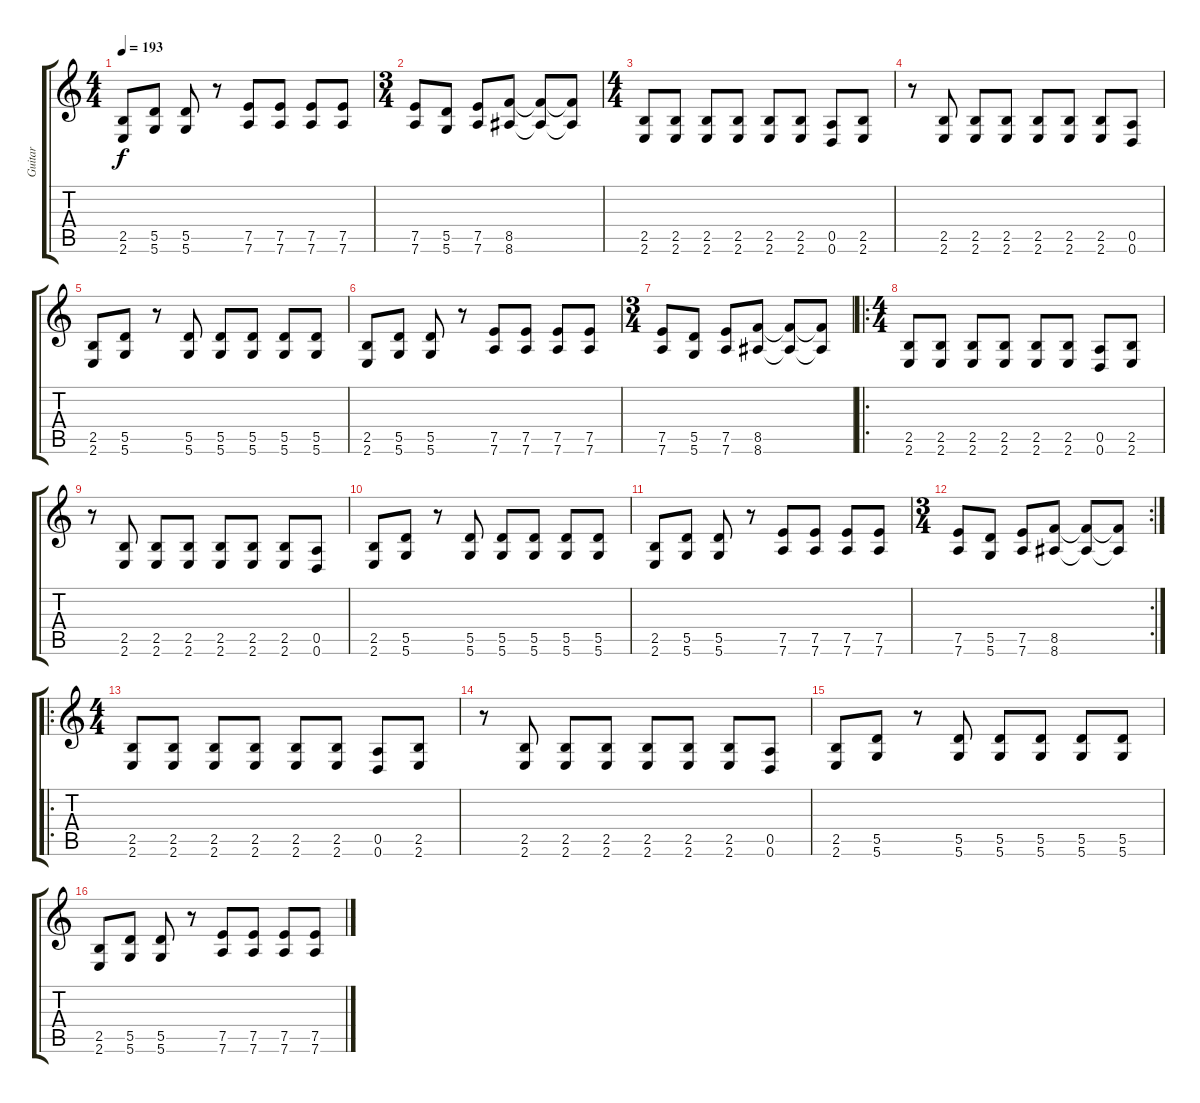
\track ("Guitar" "Guitar") {instrument distortionguitar}
\staff {score tabs}
\tuning (E4 B3 G3 D3 A2 D2) {hide}
\ts (4 4)
\tempo 193
\clef g2
\ks c
(2.5 2.6).8{dy f} (5.5 5.6).8 (5.5 5.6).8 r.8 (7.5 7.6).8 (7.5 7.6).8 (7.5 7.6).8 (7.5 7.6).8 |
\ts (3 4)
(7.5 7.6).8 (5.5 5.6).8 (7.5 7.6).8 (8.5 8.6).8 (8.5{t} 8.6{t}).8 (8.5{t} 8.6{t}).8 |
\ts (4 4)
(2.5 2.6).8{volume 16 instrument distortionguitar} (2.5 2.6).8 (2.5 2.6).8 (2.5 2.6).8 (2.5 2.6).8 (2.5 2.6).8 (0.5 0.6).8 (2.5 2.6).8 |
r.8 (2.5 2.6).8 (2.5 2.6).8 (2.5 2.6).8 (2.5 2.6).8 (2.5 2.6).8 (2.5 2.6).8 (0.5 0.6).8 |
(2.5 2.6).8 (5.5 5.6).8 r.8 (5.5 5.6).8 (5.5 5.6).8 (5.5 5.6).8 (5.5 5.6).8 (5.5 5.6).8 |
(2.5 2.6).8 (5.5 5.6).8 (5.5 5.6).8 r.8 (7.5 7.6).8 (7.5 7.6).8 (7.5 7.6).8 (7.5 7.6).8 |
\ts (3 4)
(7.5 7.6).8 (5.5 5.6).8 (7.5 7.6).8 (8.5 8.6).8 (8.5{t} 8.6{t}).8 (8.5{t} 8.6{t}).8 |
\ro
\ts (4 4)
(2.5 2.6).8{volume 16 instrument electricguitarmuted} (2.5 2.6).8 (2.5 2.6).8 (2.5 2.6).8 (2.5 2.6).8 (2.5 2.6).8 (0.5 0.6).8 (2.5 2.6).8 |
r.8 (2.5 2.6).8 (2.5 2.6).8 (2.5 2.6).8 (2.5 2.6).8 (2.5 2.6).8 (2.5 2.6).8 (0.5 0.6).8 |
(2.5 2.6).8 (5.5 5.6).8 r.8 (5.5 5.6).8 (5.5 5.6).8 (5.5 5.6).8 (5.5 5.6).8 (5.5 5.6).8 |
(2.5 2.6).8 (5.5 5.6).8 (5.5 5.6).8 r.8 (7.5 7.6).8 (7.5 7.6).8 (7.5 7.6).8 (7.5 7.6).8 |
\rc 2
\ts (3 4)
(7.5 7.6).8 (5.5 5.6).8 (7.5 7.6).8 (8.5 8.6).8 (8.5{t} 8.6{t}).8 (8.5{t} 8.6{t}).8 |
\ro
\ts (4 4)
(2.5 2.6).8{volume 16 instrument distortionguitar} (2.5 2.6).8 (2.5 2.6).8 (2.5 2.6).8 (2.5 2.6).8 (2.5 2.6).8 (0.5 0.6).8 (2.5 2.6).8 |
r.8 (2.5 2.6).8 (2.5 2.6).8 (2.5 2.6).8 (2.5 2.6).8 (2.5 2.6).8 (2.5 2.6).8 (0.5 0.6).8 |
(2.5 2.6).8 (5.5 5.6).8 r.8 (5.5 5.6).8 (5.5 5.6).8 (5.5 5.6).8 (5.5 5.6).8 (5.5 5.6).8 |
(2.5 2.6).8 (5.5 5.6).8 (5.5 5.6).8 r.8 (7.5 7.6).8 (7.5 7.6).8 (7.5 7.6).8 (7.5 7.6).8
